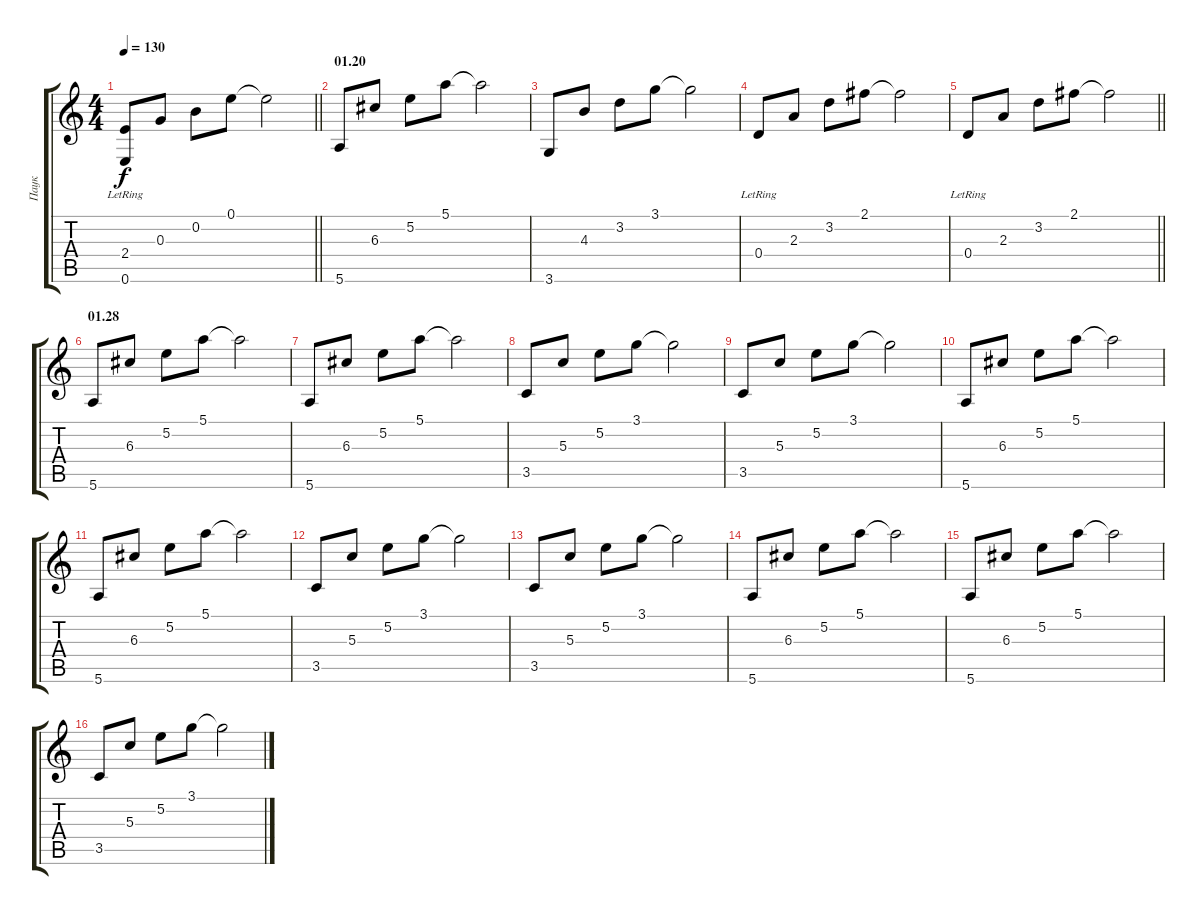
\track ("Паук" "Паук") {instrument acousticguitarsteel}
\staff {score tabs}
\tuning (E4 B3 G3 D3 A2 E2) {hide}
\ts (4 4)
\tempo 130
\clef g2
\barLineRight lightlight
\ks c
(2.4{lr} 0.6{lr}).8{dy f} 0.3.8 0.2.8 0.1.8 0.1{t}.2 |
\section ("" "01.20")
5.6.8 6.3.8 5.2.8 5.1.8 5.1{t}.2 |
3.6.8 4.3.8 3.2.8 3.1.8 3.1{t}.2 |
0.4{lr}.8 2.3.8 3.2.8 2.1.8 2.1{t}.2 |
\barLineRight lightlight
0.4{lr}.8 2.3.8 3.2.8 2.1.8 2.1{t}.2 |
\section ("" "01.28")
5.6.8 6.3.8 5.2.8 5.1.8 5.1{t}.2 |
5.6.8 6.3.8 5.2.8 5.1.8 5.1{t}.2 |
3.5.8 5.3.8 5.2.8 3.1.8 3.1{t}.2 |
3.5.8 5.3.8 5.2.8 3.1.8 3.1{t}.2 |
5.6.8 6.3.8 5.2.8 5.1.8 5.1{t}.2 |
5.6.8 6.3.8 5.2.8 5.1.8 5.1{t}.2 |
3.5.8 5.3.8 5.2.8 3.1.8 3.1{t}.2 |
3.5.8 5.3.8 5.2.8 3.1.8 3.1{t}.2 |
5.6.8 6.3.8 5.2.8 5.1.8 5.1{t}.2 |
5.6.8 6.3.8 5.2.8 5.1.8 5.1{t}.2 |
3.5.8 5.3.8 5.2.8 3.1.8 3.1{t}.2
